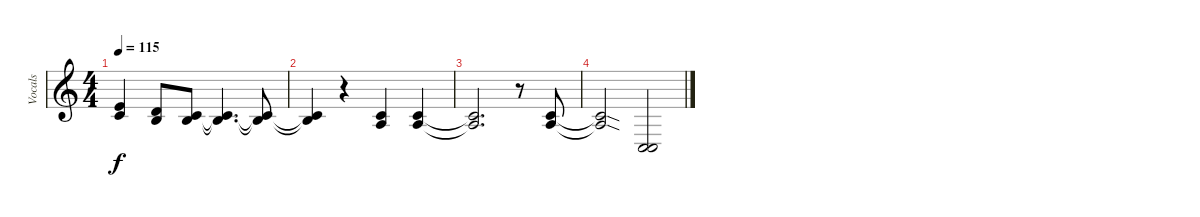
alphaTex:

\track ("Vocals" "Vocals") {instrument baritonesax}
\staff {score}
\tuning (E4 B3 G3 D3 A2 E2) {hide}
\ts (4 4)
\tempo 115
\clef g2
\ks c
(0.1{t} 1.2{t}).4{dy f} (3.2 4.3).8 (0.2 5.3).8 (0.2{t} 5.3{t}).4{d} (0.2{t} 5.3{t}).8 |
(0.2{t} 5.3{t}).4 r.4 (1.2 2.3).4 (1.2 2.3).4 |
(1.2{t} 2.3{t}).2{d} r.8 (1.2 2.3).8 |
(1.2{sod t} 2.3{sod t}).2 (3.5 8.6).2
